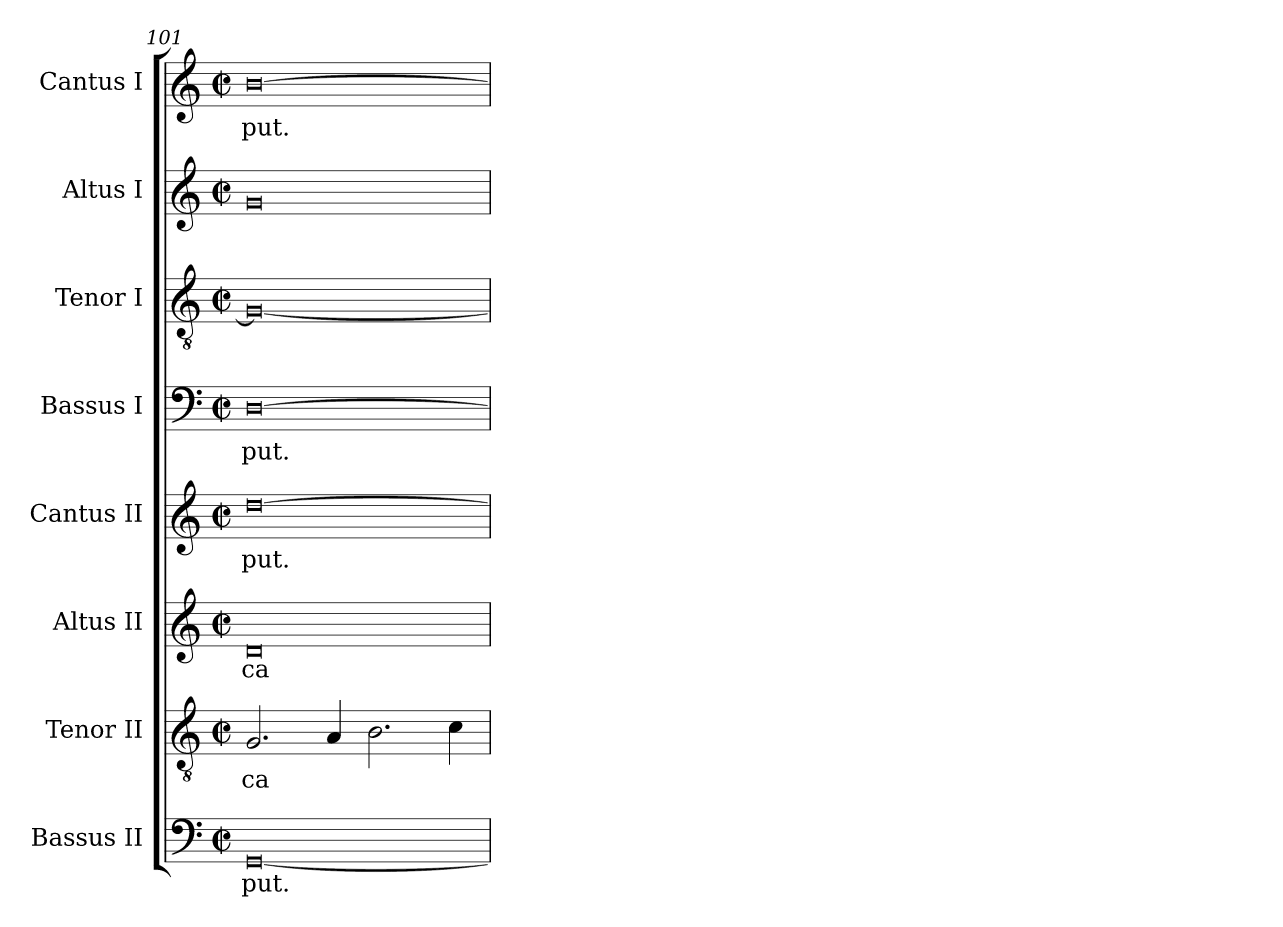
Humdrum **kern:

**kern	**text	**kern	**text	**kern	**text	**kern	**text	**kern	**text	**kern	**kern	**kern	**text
*part8	*part8	*part7	*part7	*part6	*part6	*part5	*part5	*part4	*part4	*part3	*part2	*part1	*part1
*staff8	*staff8	*staff7	*staff7	*staff6	*staff6	*staff5	*staff5	*staff4	*staff4	*staff3	*staff2	*staff1	*staff1
*I"Bassus II	*	*I"Tenor II	*	*I"Altus II	*	*I"Cantus II	*	*I"Bassus I	*	*I"Tenor I	*I"Altus I	*I"Cantus I	*
*clefF4	*	*clefGv2	*	*clefG2	*	*clefG2	*	*clefF4	*	*clefGv2	*clefG2	*clefG2	*
*M2/2	*	*M2/2	*	*M2/2	*	*M2/2	*	*M2/2	*	*M2/2	*M2/2	*M2/2	*
*met(c|)	*	*met(c|)	*	*met(c|)	*	*met(c|)	*	*met(c|)	*	*met(c|)	*met(c|)	*met(c|)	*
=101	=101	=101	=101	=101	=101	=101	=101	=101	=101	=101	=101	=101	=101
!	!LO:LY:b	!	!LO:LY:b:cj	!	!LO:LY:b:cj	!	!LO:LY:b	!	!LO:LY:b	!	!	!	!LO:LY:b
[<0GG	put.	2.G/	ca	0d	ca	[>0dd	put.	[>0D	-put.	0G_<	0g	[>0b	-put.
.	.	4A/	.	.	.	.	.	.	.	.	.	.	.
.	.	2.B\	.	.	.	.	.	.	.	.	.	.	.
.	.	4c\	.	.	.	.	.	.	.	.	.	.	.
=	=	=	=	=	=	=	=	=	=	=	=	=	=
*-	*-	*-	*-	*-	*-	*-	*-	*-	*-	*-	*-	*-	*-
